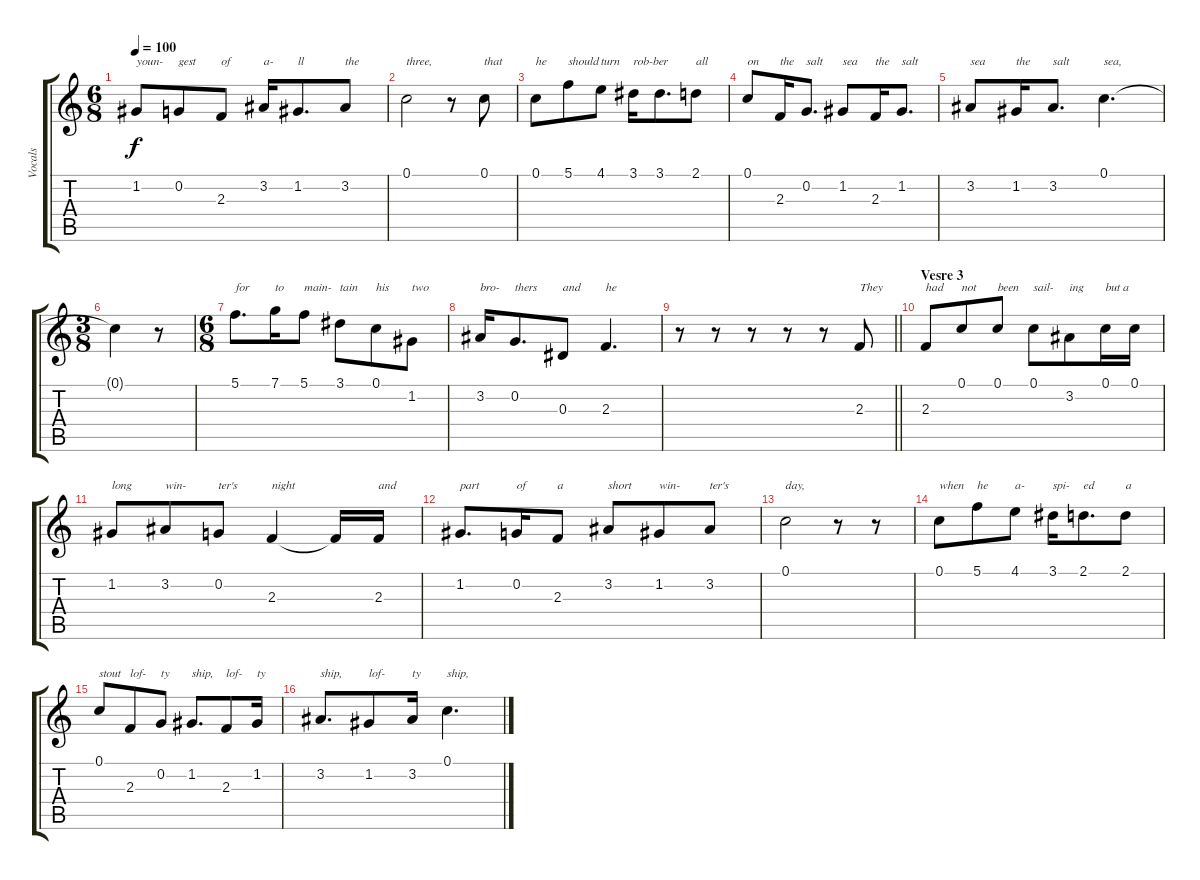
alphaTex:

\track ("Vocals" "Vocals") {instrument lead6voice}
\staff {score tabs}
\tuning (C5 G4 Eb4 Bb3 F3 C3) {hide}
\ts (6 8)
\tempo 100
\clef g2
\ks c
1.2.8{txt "youn-" dy f} 0.2.8{txt "gest"} 2.3.8{txt "of"} 3.2.16{txt "a-"} 1.2.8{d txt "ll"} 3.2.8{txt "the"} |
0.1.2{txt "three,"} r.8 0.1.8{txt "that"} |
0.1.8{txt "he"} 5.1.8{txt "should"} 4.1.8{txt "turn"} 3.1.16{txt "rob-ber"} 3.1.8{d} 2.1.8{txt "all"} |
0.1.8{txt "on"} 2.3.16{txt "the"} 0.2.8{d txt "salt"} 1.2.8{txt "sea"} 2.3.16{txt "the"} 1.2.8{d txt "salt"} |
3.2.8{txt "sea"} 1.2.16{txt "the"} 3.2.8{d txt "salt"} 0.1.4{d txt "sea,"} |
\ts (3 8)
0.1{t}.4 r.8 |
\ts (6 8)
5.1.8{d txt "for"} 7.1.16{txt "to"} 5.1.8{txt "main-"} 3.1.8{txt "tain"} 0.1.8{txt "his"} 1.2.8{txt "two"} |
3.2.16{txt "bro-"} 0.2.8{d txt "thers"} 0.3.8{txt "and"} 2.3.4{d txt "he"} |
\barLineRight lightlight
r.8 r.8 r.8 r.8 r.8 2.3.8{txt "They"} |
\section ("" "Vesre 3")
2.3.8{txt "had"} 0.1.8{txt "not"} 0.1.8{txt "been"} 0.1.8{txt "sail-"} 3.2.8{txt "ing"} 0.1.16{txt "but a"} 0.1.16 |
1.2.8{txt "long"} 3.2.8{txt "win-"} 0.2.8{txt "ter's"} 2.3.4{txt "night"} 2.3{t}.16 2.3.16{txt "and"} |
1.2.8{d txt "part"} 0.2.16{txt "of"} 2.3.8{txt "a"} 3.2.8{txt "short"} 1.2.8{txt "win-"} 3.2.8{txt "ter's"} |
0.1.2{txt "day,"} r.8 r.8 |
0.1.8{txt "when"} 5.1.8{txt "he"} 4.1.8{txt "a-"} 3.1.16{txt "spi-"} 2.1.8{d txt "ed"} 2.1.8{txt "a"} |
0.1.8{txt "stout"} 2.3.8{txt "lof-"} 0.2.8{txt "ty"} 1.2.8{d txt "ship,"} 2.3.8{txt "lof-"} 1.2.16{txt "ty"} |
3.2.8{d txt "ship,"} 1.2.8{txt "lof-"} 3.2.16{txt "ty"} 0.1.4{d txt "ship,"}
